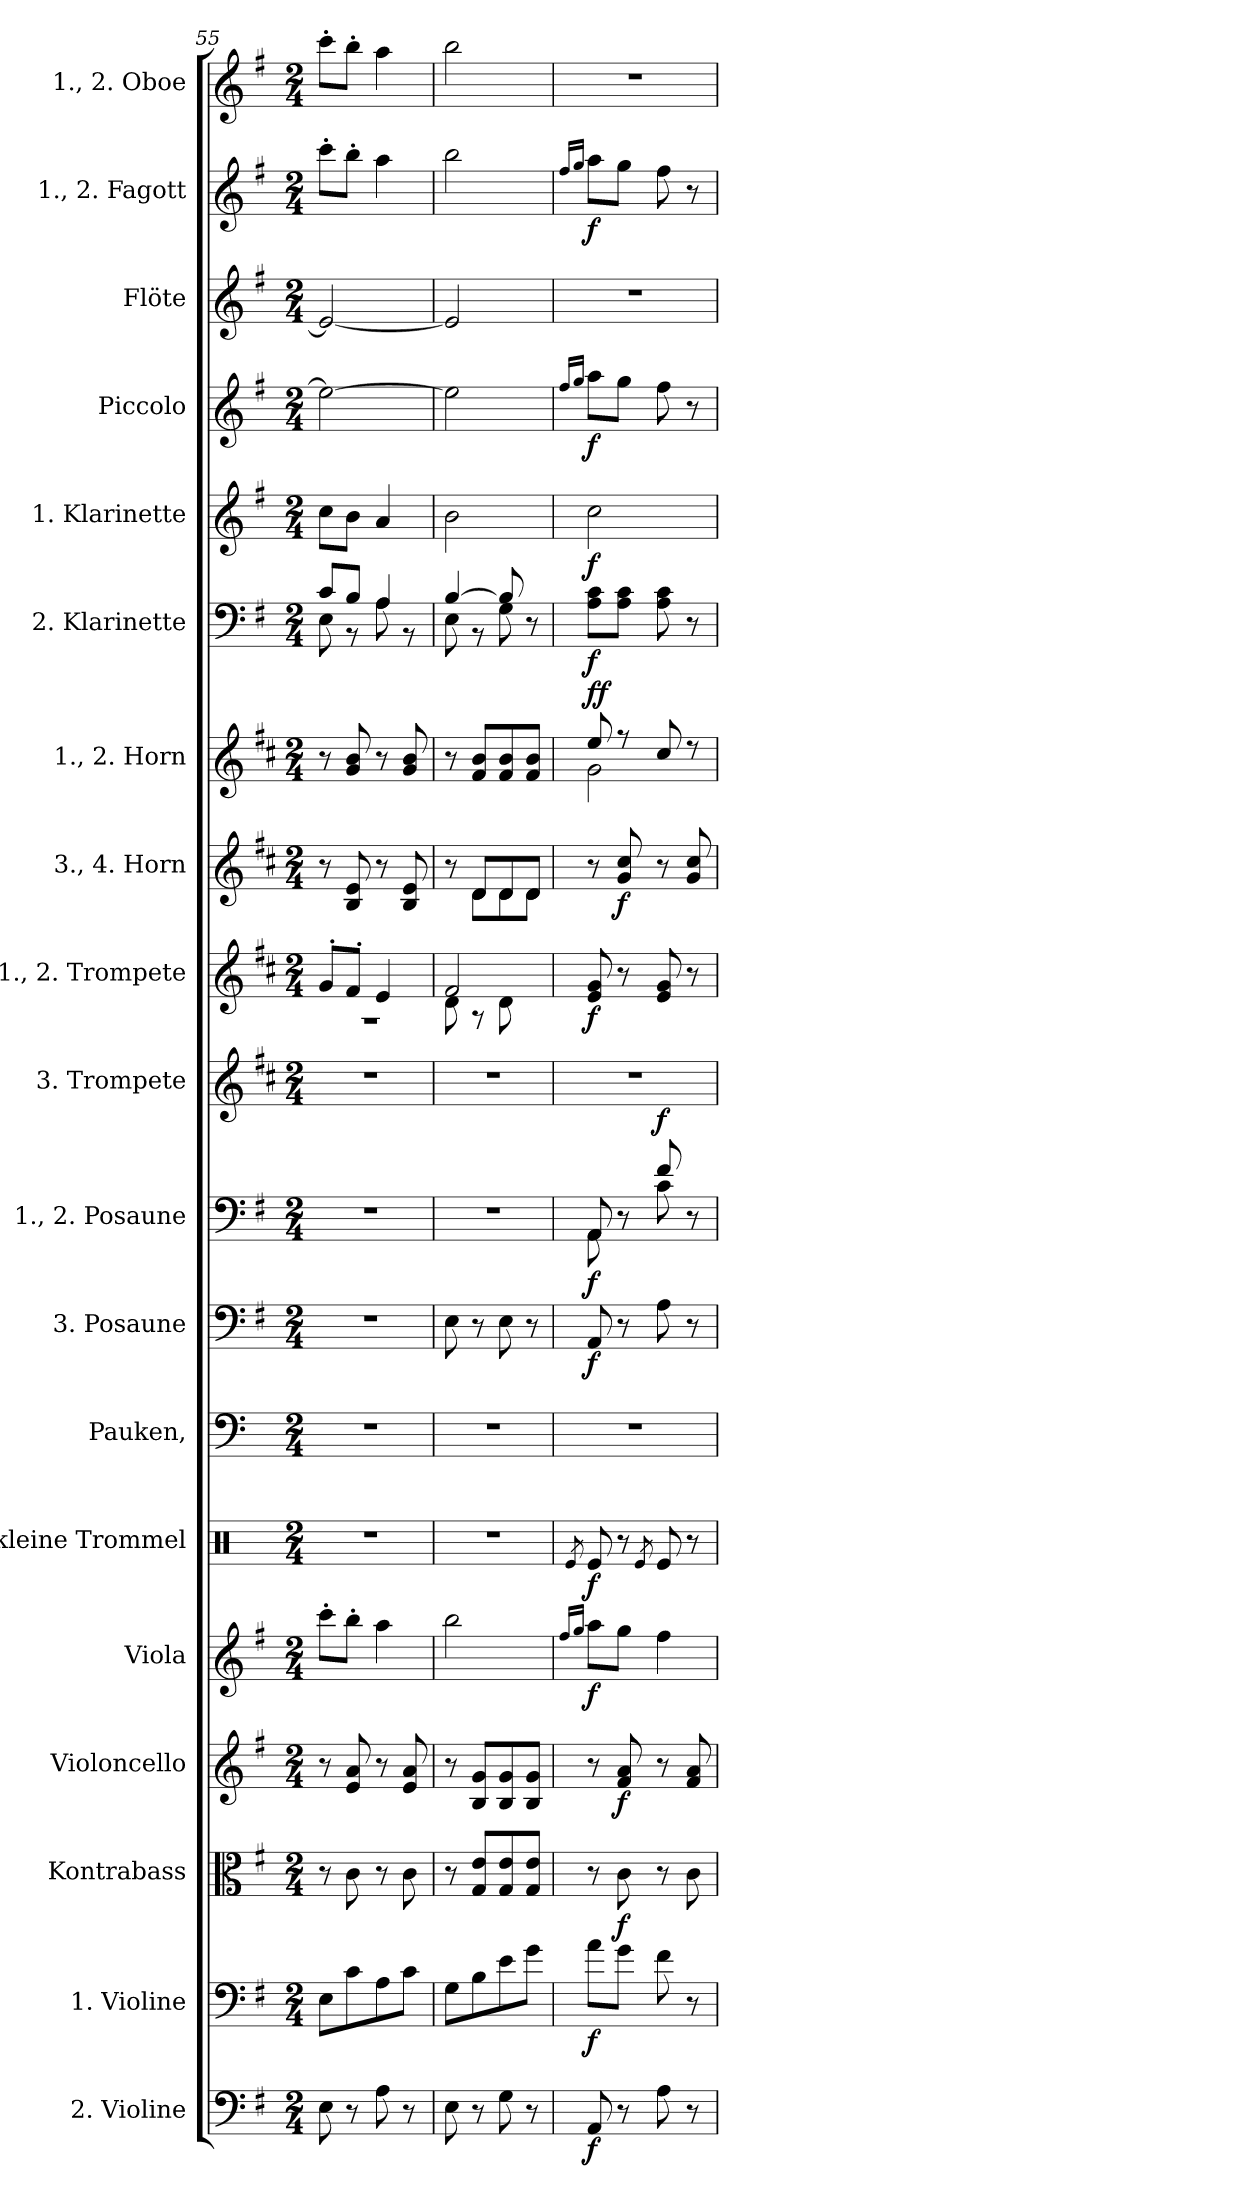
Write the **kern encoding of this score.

**kern	**dynam	**kern	**dynam	**kern	**dynam	**kern	**dynam	**kern	**dynam	**kern	**dynam	**kern	**kern	**dynam	**kern	**dynam	**kern	**kern	**dynam	**kern	**dynam	**kern	**dynam	**kern	**dynam	**kern	**dynam	**kern	**dynam	**kern	**kern	**dynam	**kern
*part19	*part19	*part18	*part18	*part17	*part17	*part16	*part16	*part15	*part15	*part14	*part14	*part13	*part12	*part12	*part11	*part11	*part10	*part9	*part9	*part8	*part8	*part7	*part7	*part6	*part6	*part5	*part5	*part4	*part4	*part3	*part2	*part2	*part1
*staff19	*staff19	*staff18	*staff18	*staff17	*staff17	*staff16	*staff16	*staff15	*staff15	*staff14	*staff14	*staff13	*staff12	*staff12	*staff11	*staff11	*staff10	*staff9	*staff9	*staff8	*staff8	*staff7	*staff7	*staff6	*staff6	*staff5	*staff5	*staff4	*staff4	*staff3	*staff2	*staff2	*staff1
*I"2. Violine	*	*I"1. Violine	*	*I"Kontrabass	*	*I"Violoncello	*	*I"Viola	*	*I"kleine Trommel	*	*I"Pauken,	*I"3. Posaune	*	*I"1., 2. Posaune	*	*I"3. Trompete	*I"1., 2. Trompete	*	*I"3., 4. Horn	*	*I"1., 2. Horn	*	*I"2. Klarinette	*	*I"1. Klarinette	*	*I"Piccolo	*	*I"Flöte	*I"1., 2. Fagott	*	*I"1., 2. Oboe
*I'2. Vl.	*	*I'1. Vl.	*	*I'Kb.	*	*I'Vc.	*	*I'Va.	*	*I'kl. Tr.	*	*I'Pk.,	*I'3. Pos.	*	*I'1., 2. Pos.	*	*I'3. Trp.	*I'1., 2. Trp.	*	*I'3., 4. Hr.	*	*I'1., 2.  Hr.	*	*I'2. Klar.	*	*I'1. Klar.	*	*I'Picc.	*	*I'Fl.	*I'1., 2. Fag.	*	*I'1., 2. Ob.
*clefF4	*	*clefF4	*	*clefC3	*	*clefG2	*	*clefG2	*	*clefX	*	*clefF4	*clefF4	*	*clefF4	*	*clefG2	*clefG2	*	*clefG2	*	*clefG2	*	*clefF4	*	*clefG2	*	*clefG2	*	*clefG2	*clefG2	*	*clefG2
*ITrd7c12	*	*	*	*	*	*	*	*	*	*	*	*	*	*	*	*	*ITrd-3c-5	*ITrd-3c-5	*	*ITrd4c7	*	*ITrd4c7	*	*	*	*ITrd1c2	*	*ITrd1c2	*	*	*ITrd-7c-12	*	*
*k[f#]	*	*k[f#]	*	*k[f#]	*	*k[f#]	*	*k[f#]	*	*k[]	*	*k[]	*k[f#]	*	*k[f#]	*	*k[f#]	*k[f#]	*	*k[f#]	*	*k[f#]	*	*k[f#]	*	*k[b-]	*	*k[b-]	*	*k[f#]	*k[f#]	*	*k[f#]
*M2/4	*	*M2/4	*	*M2/4	*	*M2/4	*	*M2/4	*	*M2/4	*	*M2/4	*M2/4	*	*M2/4	*	*M2/4	*M2/4	*	*M2/4	*	*M2/4	*	*M2/4	*	*M2/4	*	*M2/4	*	*M2/4	*M2/4	*	*M2/4
=55	=55	=55	=55	=55	=55	=55	=55	=55	=55	=55	=55	=55	=55	=55	=55	=55	=55	=55	=55	=55	=55	=55	=55	=55	=55	=55	=55	=55	=55	=55	=55	=55	=55
*	*	*	*	*	*	*	*	*	*	*	*	*	*	*	*	*	*	*^	*	*	*	*	*	*^	*	*	*	*	*	*	*	*	*
8EE\	.	8E\L	.	8r	.	8r	.	8ccc'\L	.	2r	.	2r	2r	.	2r	.	2r	8cc'/L	2r	.	8r	.	8r	.	8c/L	8E\	.	8b-\L	.	2dd\_	.	2e/_	8cccc'\L	.	8ccc'\L
8r	.	8c\	.	8c\	.	8e/ 8a/	.	8bb'\J	.	.	.	.	.	.	.	.	.	8b'/J	.	.	8E/ 8A/	.	8c/ 8e/	.	8B/J	8r	.	8a\J	.	.	.	.	8bbb'\J	.	8bb'\J
8AA\	.	8A\	.	8r	.	8r	.	4aa\	.	.	.	.	.	.	.	.	.	4a/	.	.	8r	.	8r	.	4A/	8A\	.	4g/	.	.	.	.	4aaa\	.	4aa\
8r	.	8c\J	.	8c\	.	8e/ 8a/	.	.	.	.	.	.	.	.	.	.	.	.	.	.	8E/ 8A/	.	8c/ 8e/	.	.	8r	.	.	.	.	.	.	.	.	.
=56	=56	=56	=56	=56	=56	=56	=56	=56	=56	=56	=56	=56	=56	=56	=56	=56	=56	=56	=56	=56	=56	=56	=56	=56	=56	=56	=56	=56	=56	=56	=56	=56	=56	=56	=56
*	*	*	*	*	*	*	*	*	*	*	*	*	*	*	*	*	*	*	*	*	*^	*	*	*	*	*	*	*	*	*	*	*	*	*	*
8EE\	.	8G\L	.	8r	.	8r	.	2bb\	.	2r	.	2r	8E\	.	2r	.	2r	2b/	8g\	.	8r	8ryy	.	8r	.	[4B/	8E\	.	2a\	.	2dd\]	.	2e/]	2bbb\	.	2bb\
8r	.	8B\	.	8G/ 8e/L	.	8B/ 8g/L	.	.	.	.	.	.	8r	.	.	.	.	.	8r	.	8G/L	8G\L	.	8B/ 8e/L	.	.	8r	.	.	.	.	.	.	.	.	.
8GG\	.	8e\	.	8G/ 8e/	.	8B/ 8g/	.	.	.	.	.	.	8E\	.	.	.	.	.	8g\	.	8G/	8G\	.	8B/ 8e/	.	8B/]	8G\	.	.	.	.	.	.	.	.	.
8r	.	8g\J	.	8G/ 8e/J	.	8B/ 8g/J	.	.	.	.	.	.	8r	.	.	.	.	.	8ryy	.	8G/J	8G\J	.	8B/ 8e/J	.	8r	8ryy	.	.	.	.	.	.	.	.	.
*	*	*	*	*	*	*	*	*	*	*	*	*	*	*	*	*	*	*v	*v	*	*	*	*	*	*	*v	*v	*	*	*	*	*	*	*	*	*
*	*	*	*	*	*	*	*	*	*	*	*	*	*	*	*	*	*	*	*	*v	*v	*	*	*	*	*	*	*	*	*	*	*	*	*
=57	=57	=57	=57	=57	=57	=57	=57	=57	=57	=57	=57	=57	=57	=57	=57	=57	=57	=57	=57	=57	=57	=57	=57	=57	=57	=57	=57	=57	=57	=57	=57	=57	=57
.	.	.	.	.	.	.	.	16qqff#/LL	.	.	.	.	.	.	.	.	.	.	.	.	.	.	.	.	.	.	.	16qqee/LL	.	.	16qqfff#/LL	.	.
.	.	.	.	.	.	.	.	16qqgg/JJ	.	8qRe/	.	.	.	.	.	.	.	.	.	.	.	.	.	.	.	.	.	16qqff/JJ	.	.	16qqggg/JJ	.	.
*	*	*	*	*	*	*	*	*	*	*	*	*	*	*	*^	*	*	*	*	*	*	*^	*	*	*	*	*	*	*	*	*	*	*
!	!LO:DY:b	!	!LO:DY:b	!	!	!	!	!	!LO:DY:b	!	!LO:DY:b	!	!	!LO:DY:b	!	!	!LO:DY:b	!	!	!LO:DY:b	!	!	!	!	!LO:DY:a	!	!	!	!	!	!	!	!	!	!
!	!	!	!	!	!	!	!	!	!	!	!	!	!	!	!	!	!	!	!	!	!	!	!	!	!LO:DY:n=1:b	!	!LO:DY:b	!	!LO:DY:b	!	!LO:DY:b	!	!	!LO:DY:b	!
8AAA/	f	8a\L	f	8r	.	8r	.	8aa\L	f	8Re/	f	2r	8AA/	f	8AA/	8AA\	f	2r	8a/ 8cc/	f	8r	.	8a/	2c\	f f	8A\ 8c\L	f	2b-\	f	8gg\L	f	2r	8aaa\L	f	2r
!	!	!	!	!	!LO:DY:b	!	!LO:DY:b	!	!	!	!	!	!	!	!	!	!	!	!	!	!	!LO:DY:b	!	!	!	!	!	!	!	!	!	!	!	!	!
8r	.	8g\J	.	8c\	f	8f#/ 8a/	f	8gg\J	.	8r	.	.	8r	.	8r	8ryy	.	.	8r	.	8c/ 8f#/	f	8r	.	.	8A\ 8c\J	.	.	.	8ff\J	.	.	8ggg\J	.	.
.	.	.	.	.	.	.	.	.	.	8qRe/	.	.	.	.	.	.	.	.	.	.	.	.	.	.	.	.	.	.	.	.	.	.	.	.	.
!	!	!	!	!	!	!	!	!	!	!	!	!	!	!	!	!	!LO:DY:a	!	!	!	!	!	!	!	!	!	!	!	!	!	!	!	!	!	!
8AA\	.	8f#\	.	8r	.	8r	.	4ff#\	.	8Re/	.	.	8A\	.	8f#/	8c\	f	.	8a/ 8cc/	.	8r	.	8f#/	.	.	8A\ 8c\	.	.	.	8ee\	.	.	8fff#\	.	.
8r	.	8r	.	8c\	.	8f#/ 8a/	.	.	.	8r	.	.	8r	.	8r	8ryy	.	.	8r	.	8c/ 8f#/	.	8r	.	.	8r	.	.	.	8r	.	.	8r	.	.
*	*	*	*	*	*	*	*	*	*	*	*	*	*	*	*v	*v	*	*	*	*	*	*	*v	*v	*	*	*	*	*	*	*	*	*	*	*
=	=	=	=	=	=	=	=	=	=	=	=	=	=	=	=	=	=	=	=	=	=	=	=	=	=	=	=	=	=	=	=	=	=
*-	*-	*-	*-	*-	*-	*-	*-	*-	*-	*-	*-	*-	*-	*-	*-	*-	*-	*-	*-	*-	*-	*-	*-	*-	*-	*-	*-	*-	*-	*-	*-	*-	*-
